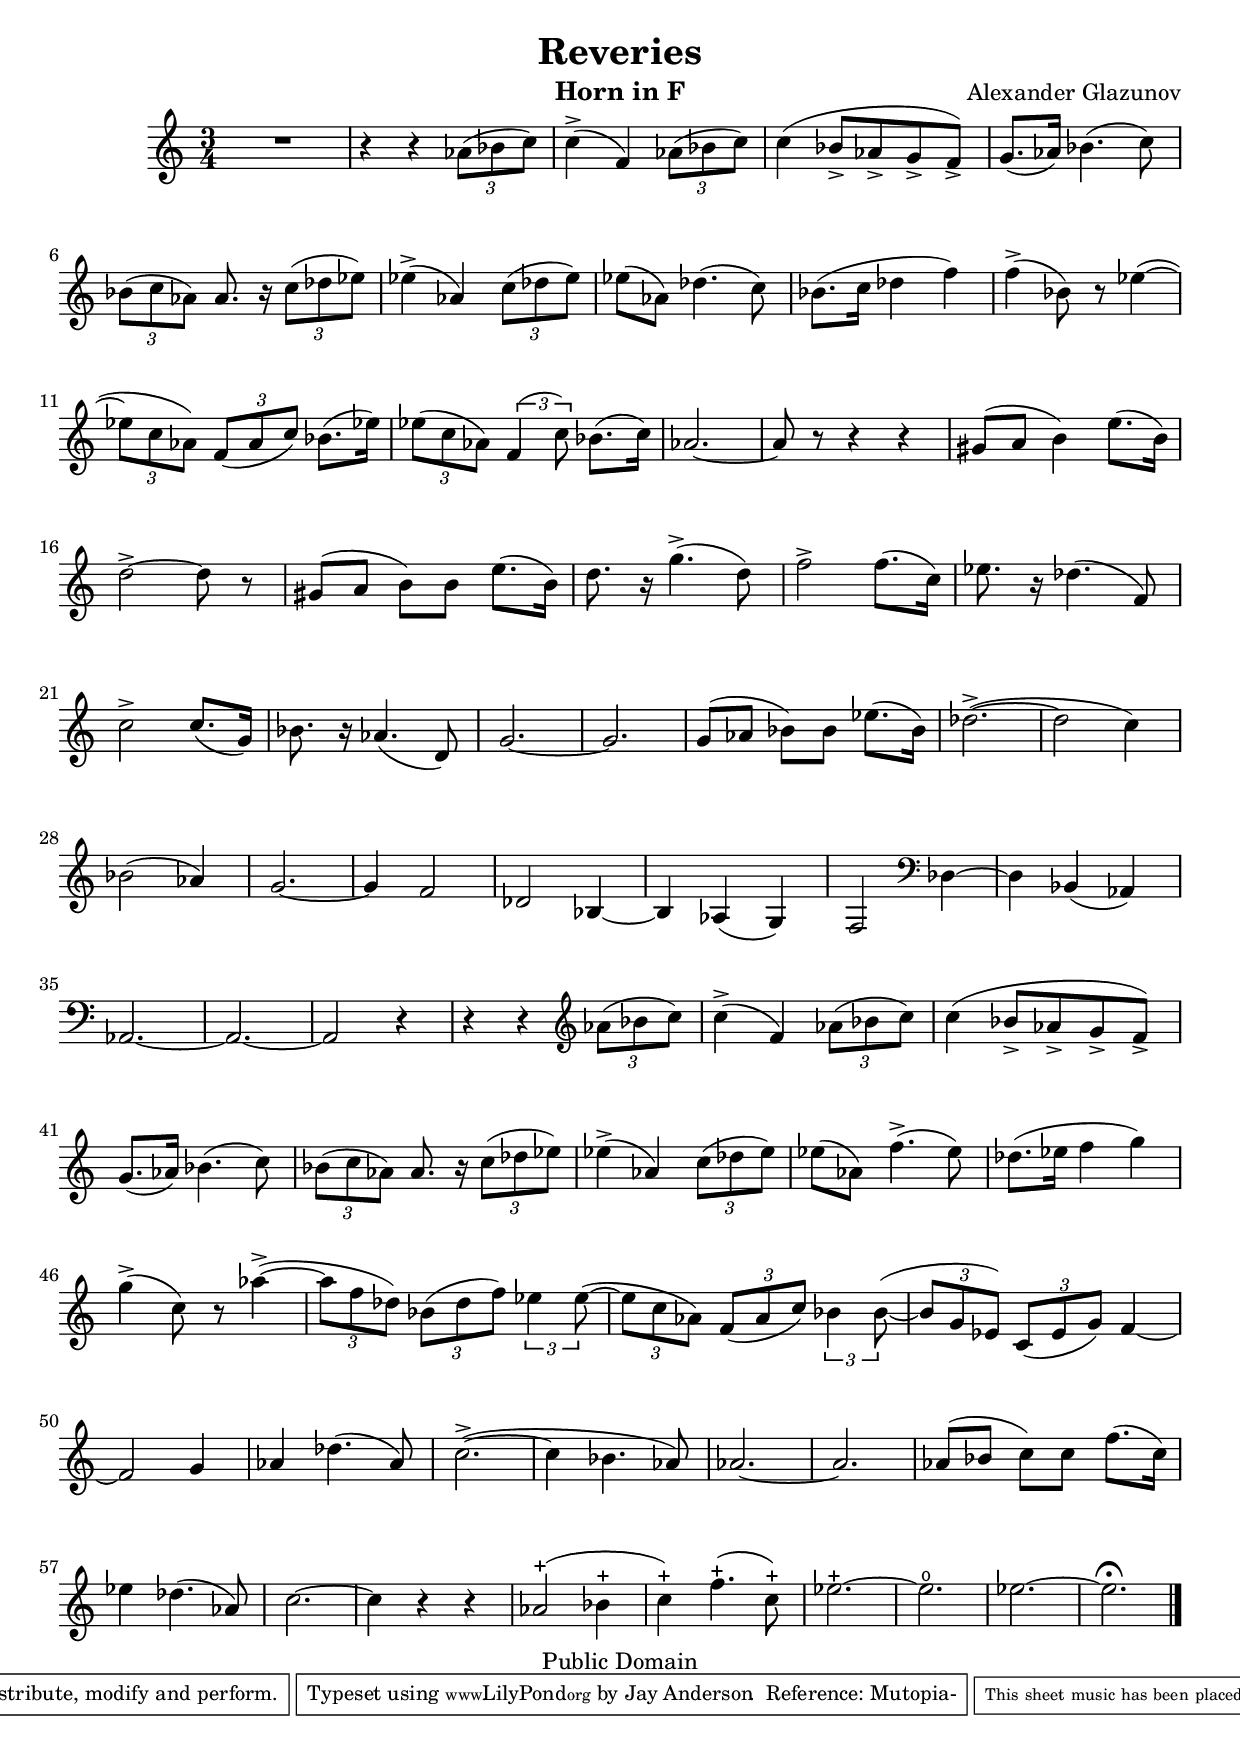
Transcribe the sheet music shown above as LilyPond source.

\version "2.11.27"

horn = \relative c''
{
  \key c \major
  \transposition f
  \time 3/4
  R2. |
  r4 r \times 2/3 {aes8( bes c)} |
  c4->( f,) \times 2/3 {aes8( bes c)} |
  c4( bes8-> aes-> g-> f->) |
  g8.( aes16) bes4.( c8) |
  \times 2/3 {bes8[( c aes])} aes8. r16 \times 2/3 {c8( des ees)} |
  ees4->( aes,) \times 2/3 {c8( des ees)} |
  ees8( aes,) des4.( c8) |
  bes8.( c16 des4 f) |
  f->( bes,8) r ees4~( |
  \times 2/3 {ees8 c aes)} \times 2/3 {f8[( aes c])} bes8.( ees16) |
  \times 2/3 {ees8[( c aes])} \times 2/3 {f4( c'8)} bes8.[( c16]) |
  aes2.~ | aes8 r r4 r |

  gis8( a b4) e8.( b16) |
  d2~-> d8 r |
  gis,( a b) b e8.( b16) |
  d8. r16 g4.->( d8) |
  f2-> f8.( c16) |
  ees8. r16 des4.( f,8) |
  c'2-> c8.( g16) |
  bes8. r16 aes4.( d,8) |
  g2.~ | g |
  g8( aes bes) bes ees8.( bes16) |
  des2.~->( |
  des2 c4) |
  bes2( aes4) |
  g2.~ |
  g4 f2 |
  des2 bes4~ |
  bes aes( g) |
  f2 \clef bass des4~ |
  des bes( aes) |
  aes2.~ | aes~ | aes2 r4 |

  r4 r \clef treble \times 2/3 {aes''8( bes c)} |
  c4->( f,) \times 2/3 {aes8( bes c)} |
  c4( bes8-> aes-> g-> f->) |
  g8.( aes16) bes4.( c8) |
  \times 2/3 {bes8[( c aes])} aes8. r16 \times 2/3 {c8( des ees)} |
  ees4->( aes,) \times 2/3 {c8( des ees)} |
  ees8( aes,) f'4.->( ees8) |
  des8.( ees16 f4 g) |
  g->( c,8) r aes'4~->( |
  \times 2/3 {aes8 f des)} \times 2/3 {bes8[( des f])} \times 2/3 {ees4 ees8~(} |
  \times 2/3 {ees8 c aes)} \times 2/3 {f8[( aes c])} \times 2/3 {bes4 bes8~(} |
  \times 2/3 {bes8 g ees)} \times 2/3 {c8[( ees g])} f4~ |
  f2 g4 |
  aes des4.( aes8) |
  c2.~->( |
  c4 bes4. aes8) |
  aes2.~ | aes |
  aes8( bes c) c f8.( c16) |
  ees4 des4.( aes8) |
  c2.~ | c4 r r |
  aes2-+( bes4-+ |
  c-+) f4.-+( c8-+) |
  ees2.~-+ | ees-\open |
  ees2.~ | ees\fermata | \bar "|."
}



instrument = "Horn in F"

\paper
{
  ragged-last-bottom = ##f
  ragged-bottom = ##f
}

\include "Header.lyi"
\score
{
  \new Staff
  {
    \horn
  }
}

